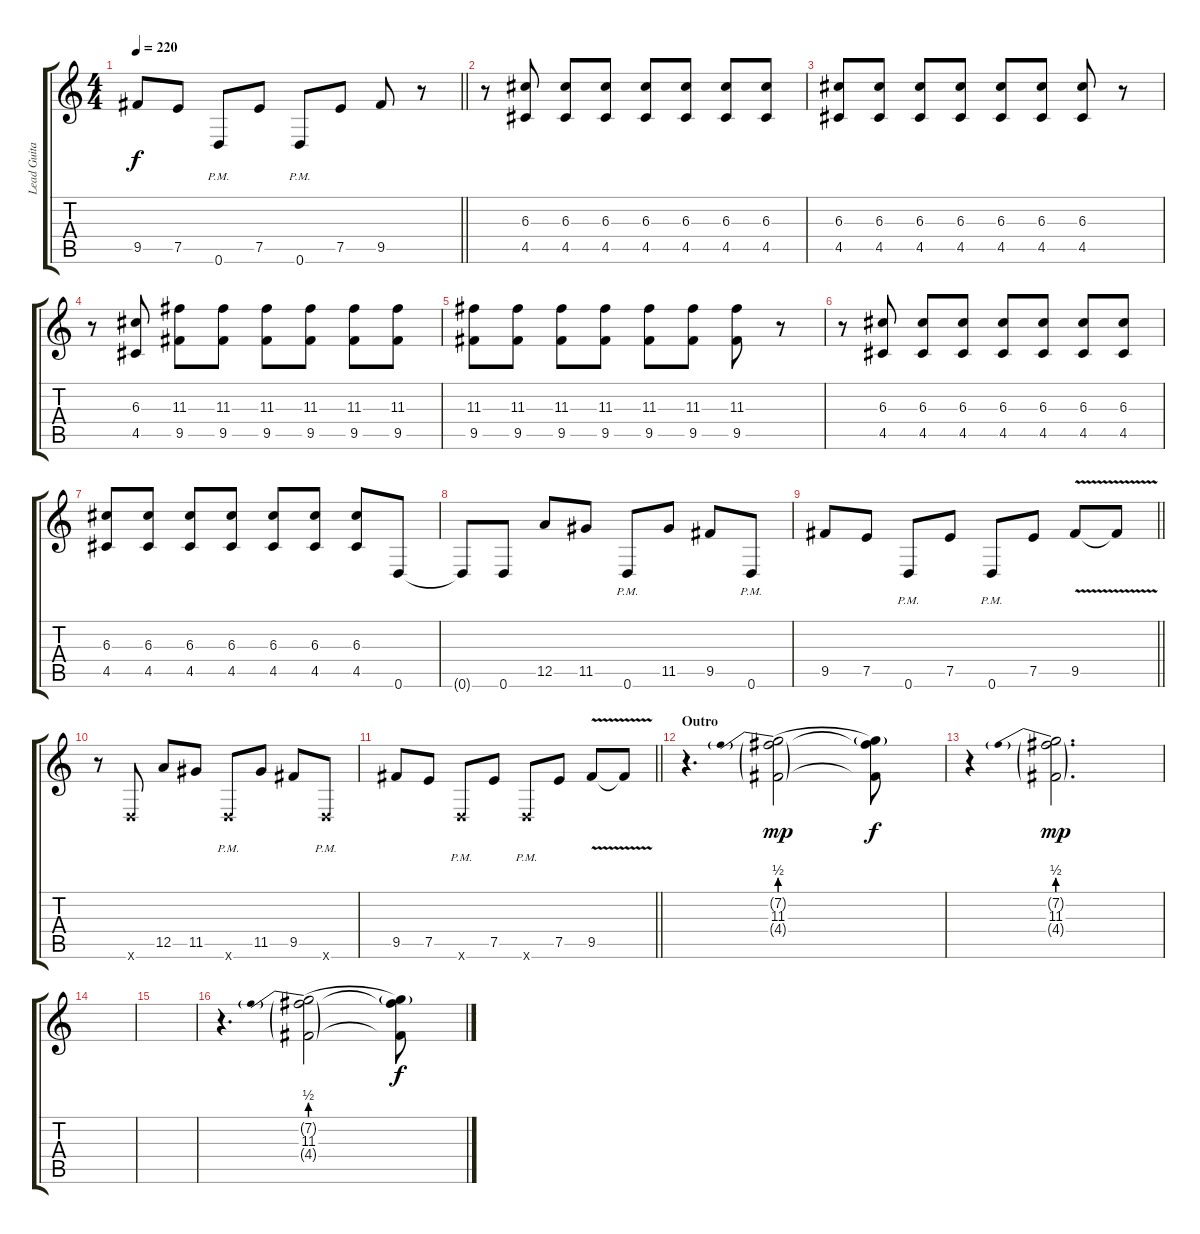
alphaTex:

\track ("Lead Guitar 1" "Lead Guita") {instrument distortionguitar}
\staff {score tabs}
\tuning (E4 B3 G3 D3 A2 D2) {hide}
\ts (4 4)
\tempo 220
\clef g2
\barLineRight lightlight
\ks c
9.5.8{dy f} 7.5.8 0.6{pm}.8 7.5.8 0.6{pm}.8 7.5.8 9.5.8 r.8 |
r.8{volume 15 balance 0} (6.3 4.5).8 (6.3 4.5).8 (6.3 4.5).8 (6.3 4.5).8 (6.3 4.5).8 (6.3 4.5).8 (6.3 4.5).8 |
(6.3 4.5).8 (6.3 4.5).8 (6.3 4.5).8 (6.3 4.5).8 (6.3 4.5).8 (6.3 4.5).8 (6.3 4.5).8 r.8 |
r.8 (6.3 4.5).8 (11.3 9.5).8 (11.3 9.5).8 (11.3 9.5).8 (11.3 9.5).8 (11.3 9.5).8 (11.3 9.5).8 |
(11.3 9.5).8 (11.3 9.5).8 (11.3 9.5).8 (11.3 9.5).8 (11.3 9.5).8 (11.3 9.5).8 (11.3 9.5).8 r.8 |
r.8 (6.3 4.5).8 (6.3 4.5).8 (6.3 4.5).8 (6.3 4.5).8 (6.3 4.5).8 (6.3 4.5).8 (6.3 4.5).8 |
(6.3 4.5).8 (6.3 4.5).8 (6.3 4.5).8 (6.3 4.5).8 (6.3 4.5).8 (6.3 4.5).8 (6.3 4.5).8 0.6.8 |
0.6{t}.8 0.6.8 12.5.8 11.5.8 0.6{pm}.8 11.5.8 9.5.8 0.6{pm}.8 |
\barLineRight lightlight
9.5.8 7.5.8 0.6{pm}.8 7.5.8 0.6{pm}.8 7.5.8 9.5{v}.8 9.5{t}.8 |
r.8 0.6{x}.8 12.5.8 11.5.8 0.6{pm x}.8 11.5.8 9.5.8 0.6{pm x}.8 |
\barLineRight lightlight
9.5.8 7.5.8 0.6{pm x}.8 7.5.8 0.6{pm x}.8 7.5.8 9.5{v}.8 9.5{t}.8 |
\section ("" "Outro")
r.4{d balance 8} (7.2{g} 11.3{be (prebend 0 2 60 2)} 4.4{g}).2{dy mp} (7.2{t} 11.3{t} 4.4{t}).8{dy f} |
r.4 (7.2{g} 11.3{be (prebend 0 2 60 2)} 4.4{g}).2{d dy mp} |
|
|
r.4{d balance 8} (7.2{g} 11.3{be (prebend 0 2 60 2)} 4.4{g}).2 (7.2{t} 11.3{t} 4.4{t}).8{dy f}
